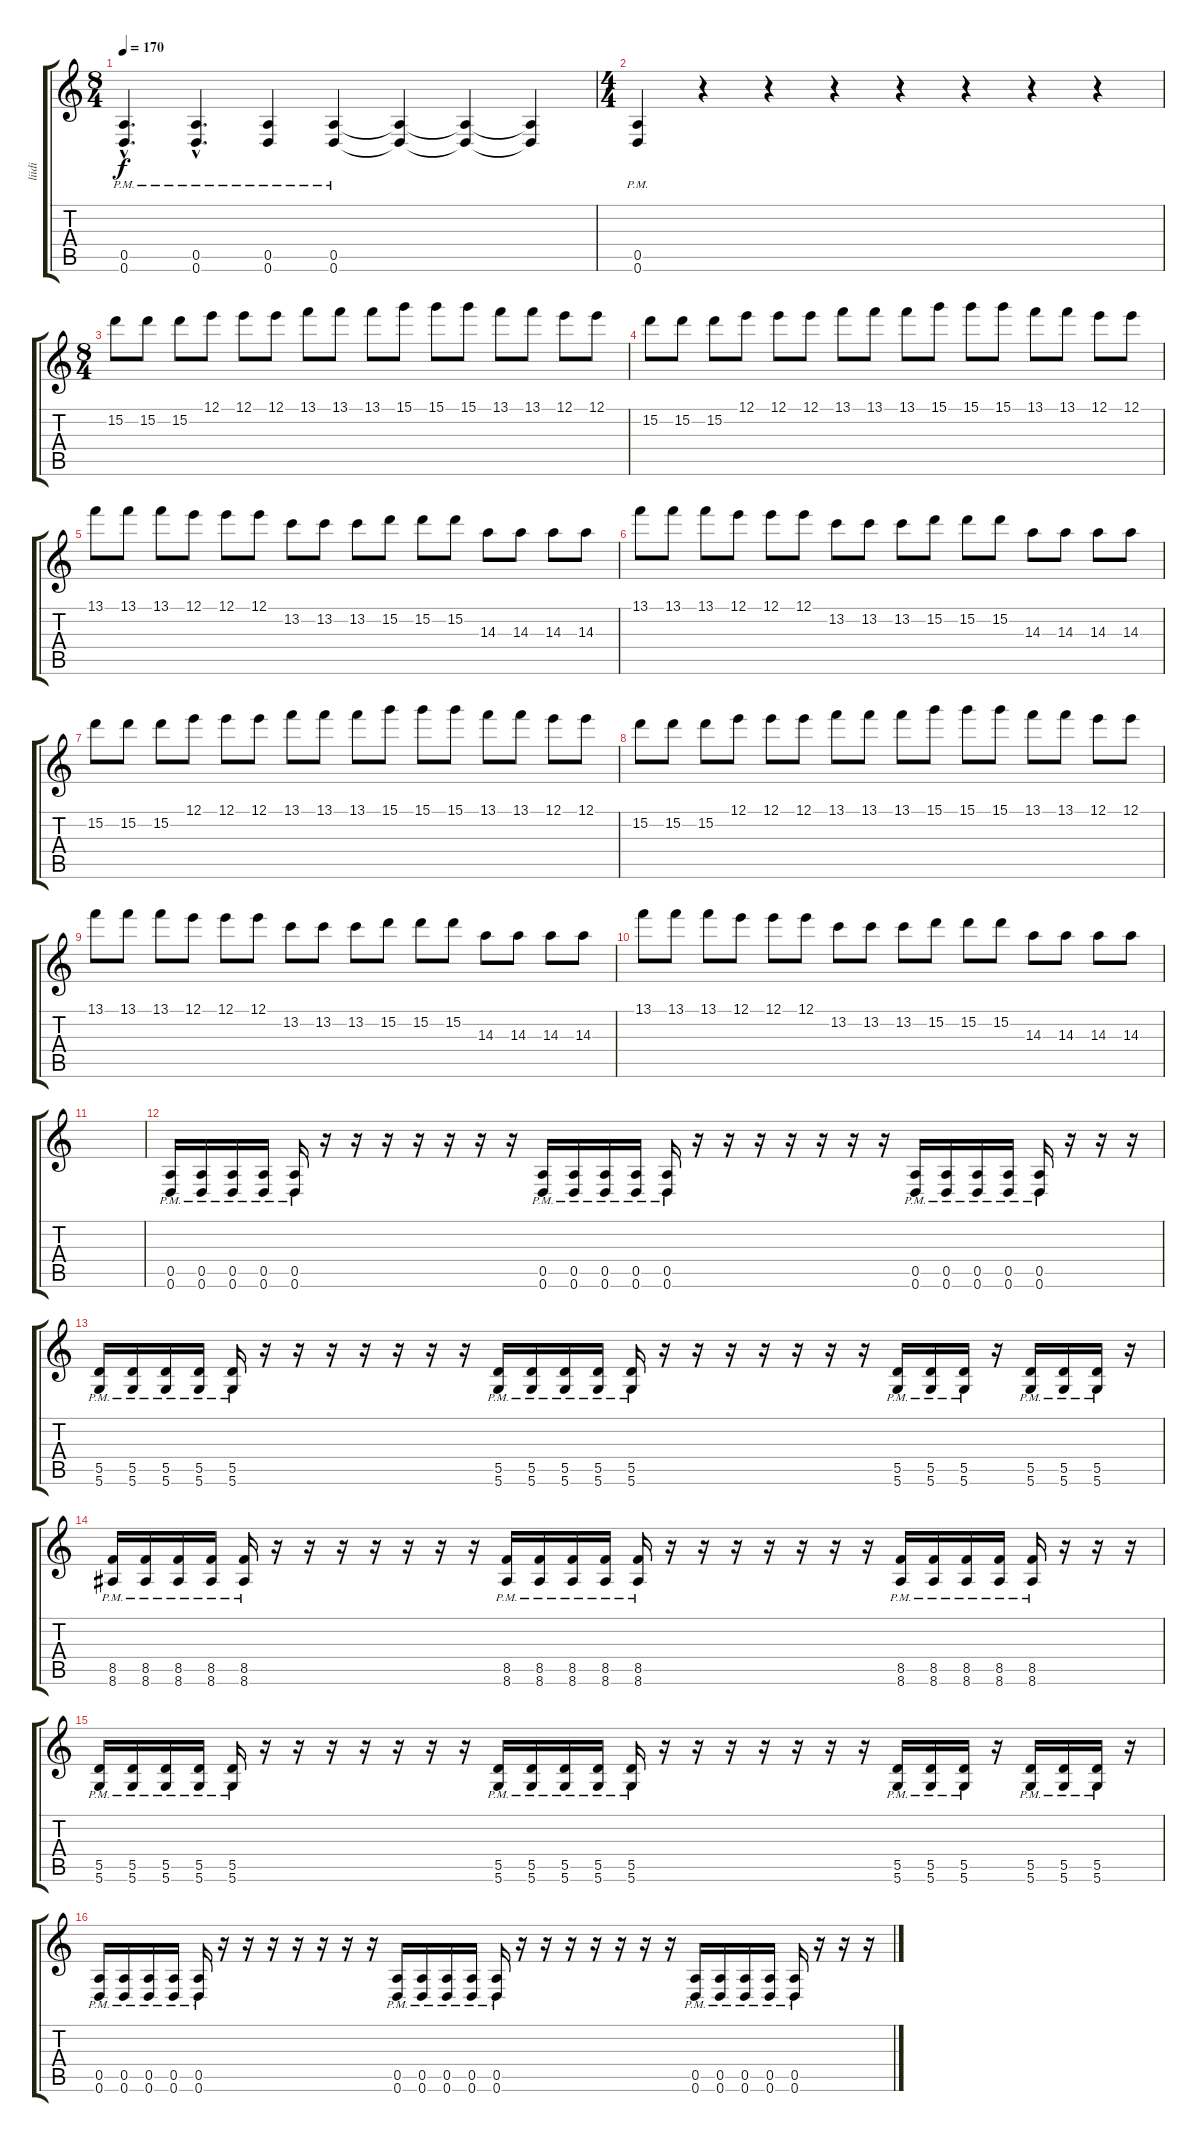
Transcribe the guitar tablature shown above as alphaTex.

\track ("liidi" "liidi") {instrument distortionguitar}
\staff {score tabs}
\tuning (E4 B3 G3 D3 A2 D2) {hide}
\ts (8 4)
\tempo 170
\clef g2
\ks c
(0.5{hac pm} 0.6{hac pm}).4{d dy f} (0.5{hac pm} 0.6{hac pm}).4{d} (0.5{pm} 0.6{pm}).4 (0.5{pm} 0.6{pm}).4 (0.5{t} 0.6{t}).4 (0.5{t} 0.6{t}).4 (0.5{t} 0.6{t}).4 |
\ts (4 4)
(0.5{pm} 0.6{pm}).4 r.4 r.4 r.4 r.4 r.4 r.4 r.4 |
\ts (8 4)
15.2.8 15.2.8 15.2.8 12.1.8 12.1.8 12.1.8 13.1.8 13.1.8 13.1.8 15.1.8 15.1.8 15.1.8 13.1.8 13.1.8 12.1.8 12.1.8 |
15.2.8 15.2.8 15.2.8 12.1.8 12.1.8 12.1.8 13.1.8 13.1.8 13.1.8 15.1.8 15.1.8 15.1.8 13.1.8 13.1.8 12.1.8 12.1.8 |
13.1.8 13.1.8 13.1.8 12.1.8 12.1.8 12.1.8 13.2.8 13.2.8 13.2.8 15.2.8 15.2.8 15.2.8 14.3.8 14.3.8 14.3.8 14.3.8 |
13.1.8 13.1.8 13.1.8 12.1.8 12.1.8 12.1.8 13.2.8 13.2.8 13.2.8 15.2.8 15.2.8 15.2.8 14.3.8 14.3.8 14.3.8 14.3.8 |
15.2.8 15.2.8 15.2.8 12.1.8 12.1.8 12.1.8 13.1.8 13.1.8 13.1.8 15.1.8 15.1.8 15.1.8 13.1.8 13.1.8 12.1.8 12.1.8 |
15.2.8 15.2.8 15.2.8 12.1.8 12.1.8 12.1.8 13.1.8 13.1.8 13.1.8 15.1.8 15.1.8 15.1.8 13.1.8 13.1.8 12.1.8 12.1.8 |
13.1.8 13.1.8 13.1.8 12.1.8 12.1.8 12.1.8 13.2.8 13.2.8 13.2.8 15.2.8 15.2.8 15.2.8 14.3.8 14.3.8 14.3.8 14.3.8 |
13.1.8 13.1.8 13.1.8 12.1.8 12.1.8 12.1.8 13.2.8 13.2.8 13.2.8 15.2.8 15.2.8 15.2.8 14.3.8 14.3.8 14.3.8 14.3.8 |
|
(0.5{pm} 0.6{pm}).16 (0.5{pm} 0.6{pm}).16 (0.5{pm} 0.6{pm}).16 (0.5{pm} 0.6{pm}).16 (0.5{pm} 0.6{pm}).16 r.16 r.16 r.16 r.16 r.16 r.16 r.16 (0.5{pm} 0.6{pm}).16 (0.5{pm} 0.6{pm}).16 (0.5{pm} 0.6{pm}).16 (0.5{pm} 0.6{pm}).16 (0.5{pm} 0.6{pm}).16 r.16 r.16 r.16 r.16 r.16 r.16 r.16 (0.5{pm} 0.6{pm}).16 (0.5{pm} 0.6{pm}).16 (0.5{pm} 0.6{pm}).16 (0.5{pm} 0.6{pm}).16 (0.5{pm} 0.6{pm}).16 r.16 r.16 r.16 |
(5.5{pm} 5.6{pm}).16 (5.5{pm} 5.6{pm}).16 (5.5{pm} 5.6{pm}).16 (5.5{pm} 5.6{pm}).16 (5.5{pm} 5.6{pm}).16 r.16 r.16 r.16 r.16 r.16 r.16 r.16 (5.5{pm} 5.6{pm}).16 (5.5{pm} 5.6{pm}).16 (5.5{pm} 5.6{pm}).16 (5.5{pm} 5.6{pm}).16 (5.5{pm} 5.6{pm}).16 r.16 r.16 r.16 r.16 r.16 r.16 r.16 (5.5{pm} 5.6{pm}).16 (5.5{pm} 5.6{pm}).16 (5.5{pm} 5.6{pm}).16 r.16 (5.5{pm} 5.6{pm}).16 (5.5{pm} 5.6{pm}).16 (5.5{pm} 5.6{pm}).16 r.16 |
(8.5{pm} 8.6{pm}).16 (8.5{pm} 8.6{pm}).16 (8.5{pm} 8.6{pm}).16 (8.5{pm} 8.6{pm}).16 (8.5{pm} 8.6{pm}).16 r.16 r.16 r.16 r.16 r.16 r.16 r.16 (8.5{pm} 8.6{pm}).16 (8.5{pm} 8.6{pm}).16 (8.5{pm} 8.6{pm}).16 (8.5{pm} 8.6{pm}).16 (8.5{pm} 8.6{pm}).16 r.16 r.16 r.16 r.16 r.16 r.16 r.16 (8.5{pm} 8.6{pm}).16 (8.5{pm} 8.6{pm}).16 (8.5{pm} 8.6{pm}).16 (8.5{pm} 8.6{pm}).16 (8.5{pm} 8.6{pm}).16 r.16 r.16 r.16 |
(5.5{pm} 5.6{pm}).16 (5.5{pm} 5.6{pm}).16 (5.5{pm} 5.6{pm}).16 (5.5{pm} 5.6{pm}).16 (5.5{pm} 5.6{pm}).16 r.16 r.16 r.16 r.16 r.16 r.16 r.16 (5.5{pm} 5.6{pm}).16 (5.5{pm} 5.6{pm}).16 (5.5{pm} 5.6{pm}).16 (5.5{pm} 5.6{pm}).16 (5.5{pm} 5.6{pm}).16 r.16 r.16 r.16 r.16 r.16 r.16 r.16 (5.5{pm} 5.6{pm}).16 (5.5{pm} 5.6{pm}).16 (5.5{pm} 5.6{pm}).16 r.16 (5.5{pm} 5.6{pm}).16 (5.5{pm} 5.6{pm}).16 (5.5{pm} 5.6{pm}).16 r.16 |
(0.5{pm} 0.6{pm}).16 (0.5{pm} 0.6{pm}).16 (0.5{pm} 0.6{pm}).16 (0.5{pm} 0.6{pm}).16 (0.5{pm} 0.6{pm}).16 r.16 r.16 r.16 r.16 r.16 r.16 r.16 (0.5{pm} 0.6{pm}).16 (0.5{pm} 0.6{pm}).16 (0.5{pm} 0.6{pm}).16 (0.5{pm} 0.6{pm}).16 (0.5{pm} 0.6{pm}).16 r.16 r.16 r.16 r.16 r.16 r.16 r.16 (0.5{pm} 0.6{pm}).16 (0.5{pm} 0.6{pm}).16 (0.5{pm} 0.6{pm}).16 (0.5{pm} 0.6{pm}).16 (0.5{pm} 0.6{pm}).16 r.16 r.16 r.16
